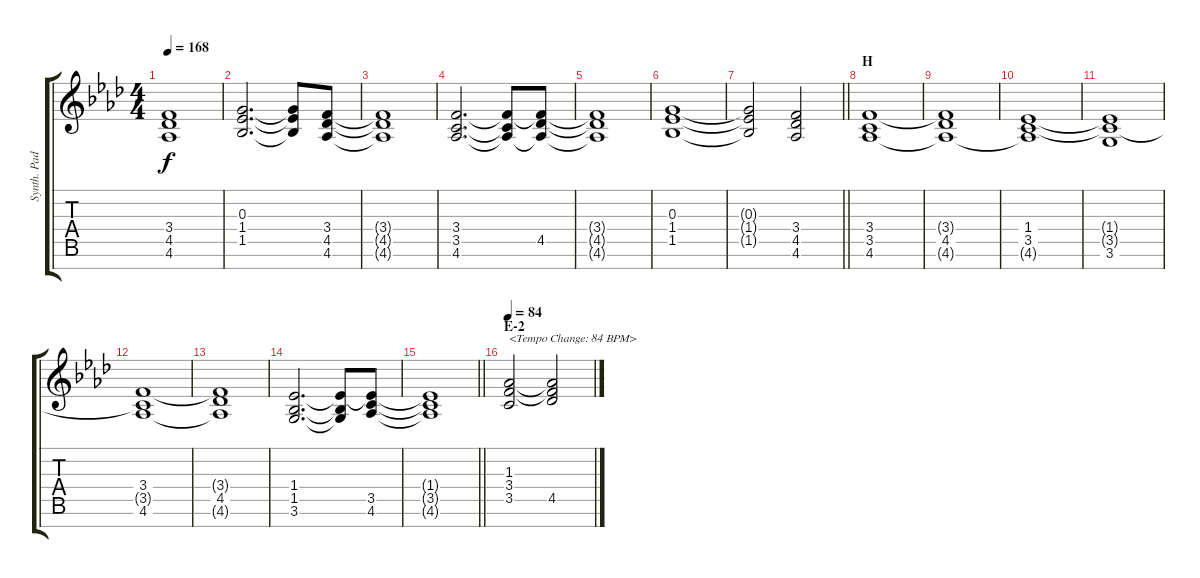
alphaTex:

\track ("Synth. Pad" "Synth. Pad") {instrument pad2warm}
\staff {score tabs}
\tuning (E5 B4 G4 D4 A3 E3 B2) {hide}
\ts (4 4)
\tempo 168
\clef g2
\ks ab
(3.4{t} 4.5{t} 4.6{t}).1{dy f} |
(0.3 1.4 1.5).2{d} (0.3{t} 1.4{t} 1.5{t}).8 (3.4 4.5 4.6).8 |
(3.4{t} 4.5{t} 4.6{t}).1 |
(3.4 3.5 4.6).2{d} (3.4{t} 3.5{t} 4.6{t}).8 (3.4{t} 4.5 4.6{t}).8 |
(3.4{t} 4.5{t} 4.6{t}).1 |
(0.3 1.4 1.5).1 |
\barLineRight lightlight
(0.3{t} 1.4{t} 1.5{t}).2 (3.4 4.5 4.6).2 |
\section ("" "H")
(3.4 3.5 4.6).1 |
(3.4{t} 4.5 4.6{t}).1 |
(1.4 3.5 4.6{t}).1 |
(1.4{t} 3.5{t} 3.6).1 |
(3.4 3.5{t} 4.6).1 |
(3.4{t} 4.5 4.6{t}).1 |
(1.4 1.5 3.6).2{d} (1.4{t} 1.5{t} 3.6{t}).8 (1.4{t} 3.5 4.6).8 |
\barLineRight lightlight
(1.4{t} 3.5{t} 4.6{t}).1 |
\section ("" "E-2")
\tempo 84
(1.3 3.4 3.5).2{txt "<Tempo Change: 84 BPM>"} (1.3{t} 3.4{t} 4.5).2
